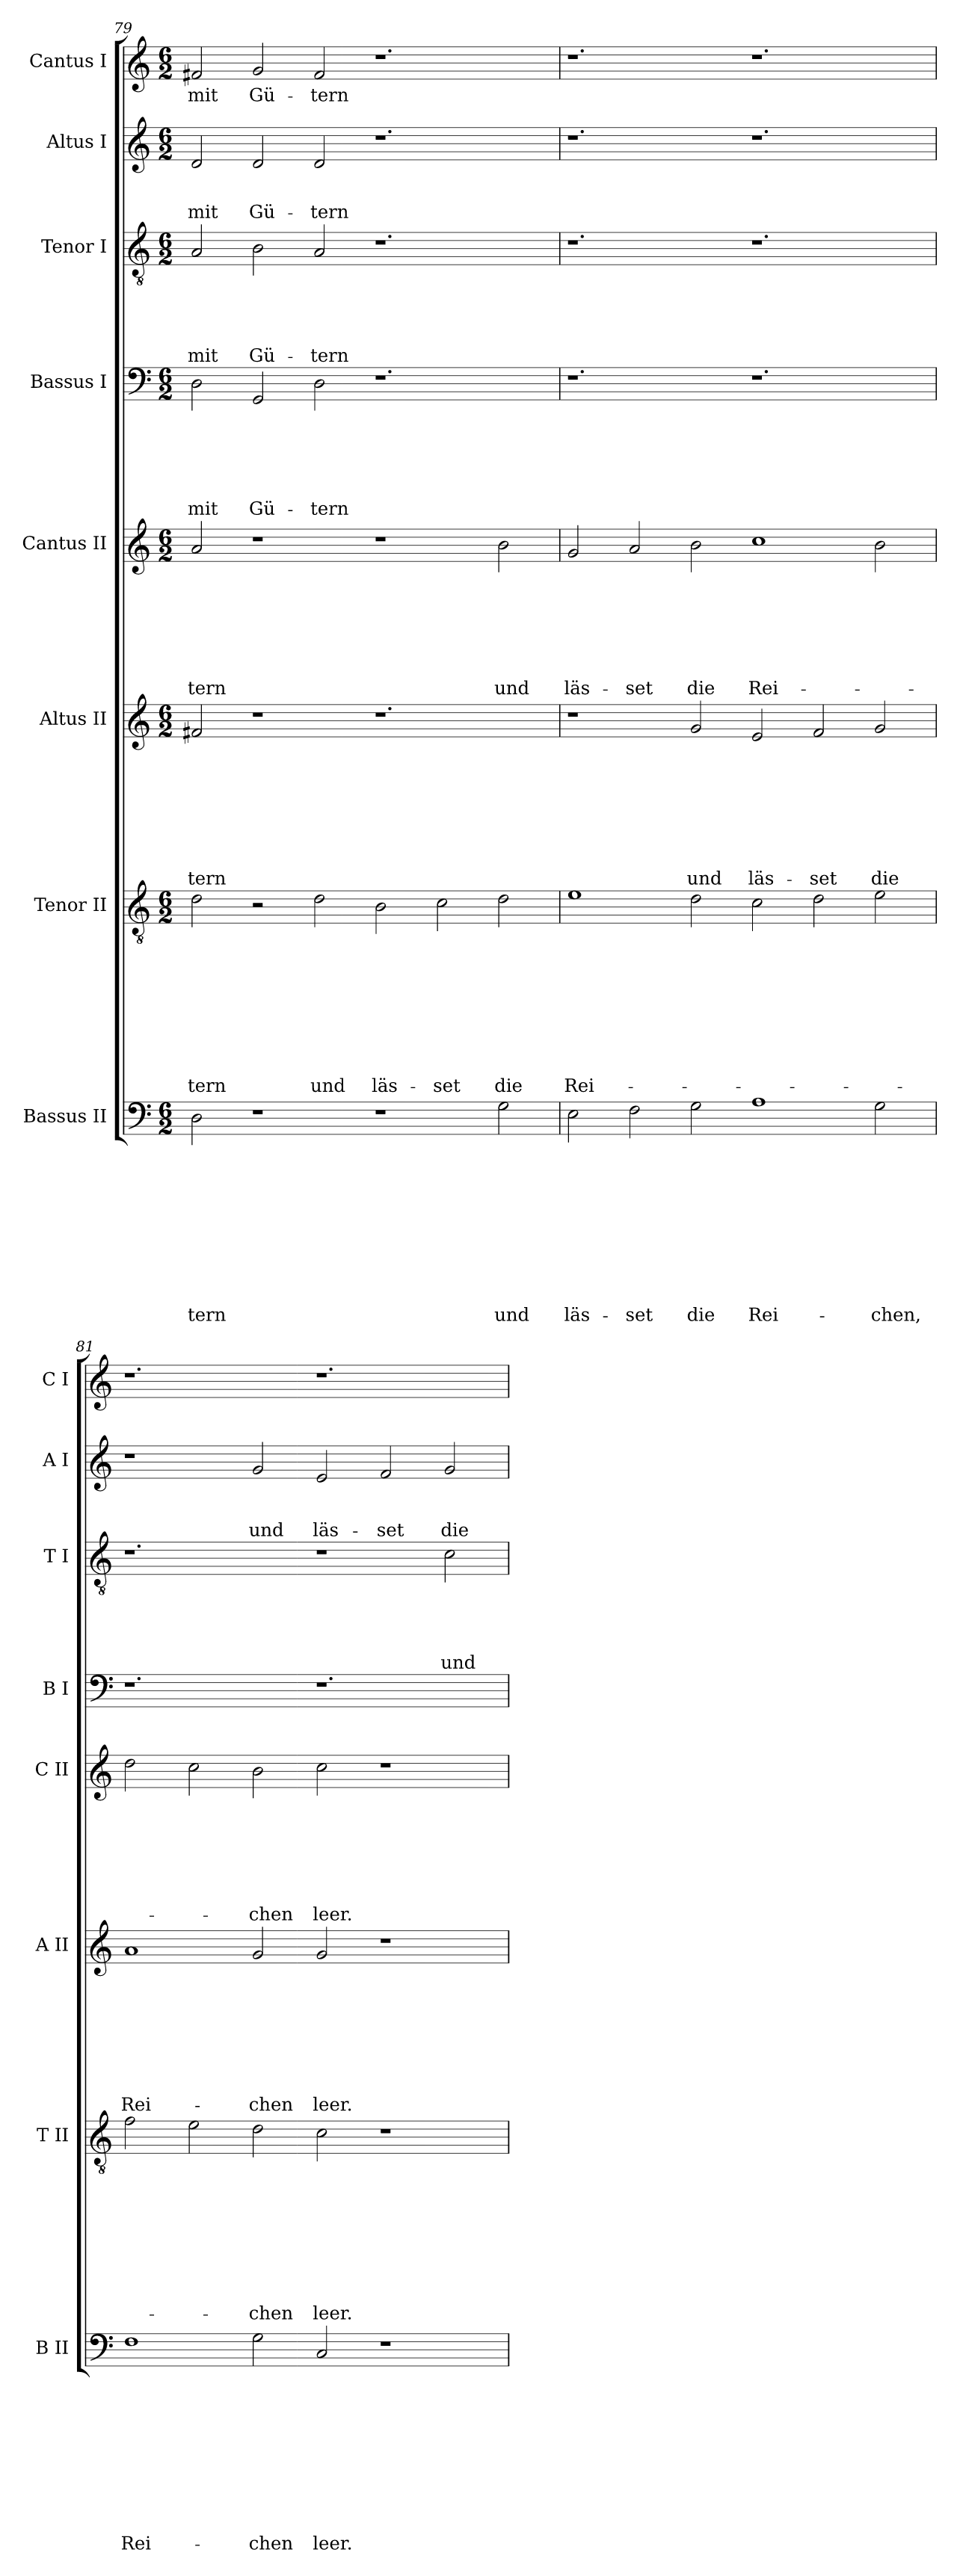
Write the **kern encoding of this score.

**kern	**text	**text	**text	**text	**text	**text	**text	**text	**text	**text	**kern	**text	**text	**text	**text	**text	**text	**text	**text	**text	**kern	**text	**text	**text	**text	**text	**text	**text	**text	**kern	**text	**text	**text	**text	**text	**text	**text	**kern	**text	**text	**text	**text	**text	**text	**kern	**text	**text	**text	**text	**text	**kern	**text	**text	**text	**kern	**text
*part8	*part8	*part8	*part8	*part8	*part8	*part8	*part8	*part8	*part8	*part8	*part7	*part7	*part7	*part7	*part7	*part7	*part7	*part7	*part7	*part7	*part6	*part6	*part6	*part6	*part6	*part6	*part6	*part6	*part6	*part5	*part5	*part5	*part5	*part5	*part5	*part5	*part5	*part4	*part4	*part4	*part4	*part4	*part4	*part4	*part3	*part3	*part3	*part3	*part3	*part3	*part2	*part2	*part2	*part2	*part1	*part1
*staff8	*staff8	*staff8	*staff8	*staff8	*staff8	*staff8	*staff8	*staff8	*staff8	*staff8	*staff7	*staff7	*staff7	*staff7	*staff7	*staff7	*staff7	*staff7	*staff7	*staff7	*staff6	*staff6	*staff6	*staff6	*staff6	*staff6	*staff6	*staff6	*staff6	*staff5	*staff5	*staff5	*staff5	*staff5	*staff5	*staff5	*staff5	*staff4	*staff4	*staff4	*staff4	*staff4	*staff4	*staff4	*staff3	*staff3	*staff3	*staff3	*staff3	*staff3	*staff2	*staff2	*staff2	*staff2	*staff1	*staff1
*I"Bassus II	*	*	*	*	*	*	*	*	*	*	*I"Tenor II	*	*	*	*	*	*	*	*	*	*I"Altus II	*	*	*	*	*	*	*	*	*I"Cantus II	*	*	*	*	*	*	*	*I"Bassus I	*	*	*	*	*	*	*I"Tenor I	*	*	*	*	*	*I"Altus I	*	*	*	*I"Cantus I	*
*I'B II	*	*	*	*	*	*	*	*	*	*	*I'T II	*	*	*	*	*	*	*	*	*	*I'A II	*	*	*	*	*	*	*	*	*I'C II	*	*	*	*	*	*	*	*I'B I	*	*	*	*	*	*	*I'T I	*	*	*	*	*	*I'A I	*	*	*	*I'C I	*
*clefF4	*	*	*	*	*	*	*	*	*	*	*clefGv2	*	*	*	*	*	*	*	*	*	*clefG2	*	*	*	*	*	*	*	*	*clefG2	*	*	*	*	*	*	*	*clefF4	*	*	*	*	*	*	*clefGv2	*	*	*	*	*	*clefG2	*	*	*	*clefG2	*
*k[]	*	*	*	*	*	*	*	*	*	*	*k[]	*	*	*	*	*	*	*	*	*	*k[]	*	*	*	*	*	*	*	*	*k[]	*	*	*	*	*	*	*	*k[]	*	*	*	*	*	*	*k[]	*	*	*	*	*	*k[]	*	*	*	*k[]	*
*C:	*	*	*	*	*	*	*	*	*	*	*C:	*	*	*	*	*	*	*	*	*	*C:	*	*	*	*	*	*	*	*	*C:	*	*	*	*	*	*	*	*C:	*	*	*	*	*	*	*C:	*	*	*	*	*	*C:	*	*	*	*C:	*
*M6/2	*	*	*	*	*	*	*	*	*	*	*M6/2	*	*	*	*	*	*	*	*	*	*M6/2	*	*	*	*	*	*	*	*	*M6/2	*	*	*	*	*	*	*	*M6/2	*	*	*	*	*	*	*M6/2	*	*	*	*	*	*M6/2	*	*	*	*M6/2	*
=79	=79	=79	=79	=79	=79	=79	=79	=79	=79	=79	=79	=79	=79	=79	=79	=79	=79	=79	=79	=79	=79	=79	=79	=79	=79	=79	=79	=79	=79	=79	=79	=79	=79	=79	=79	=79	=79	=79	=79	=79	=79	=79	=79	=79	=79	=79	=79	=79	=79	=79	=79	=79	=79	=79	=79	=79
!	!	!	!	!	!	!	!	!	!	!LO:LY:b	!	!	!	!	!	!	!	!	!	!LO:LY:b	!	!	!	!	!	!	!	!	!LO:LY:b	!	!	!	!	!	!	!	!LO:LY:b	!	!	!	!	!	!	!LO:LY:b	!	!	!	!	!	!LO:LY:b	!	!	!	!LO:LY:b	!	!LO:LY:b
2D\	.	.	.	.	.	.	.	.	.	-tern	2d\	.	.	.	.	.	.	.	.	-tern	2f#X/	.	.	.	.	.	.	.	-tern	2a/	.	.	.	.	.	.	-tern	2D\	.	.	.	.	.	mit	2A/	.	.	.	.	mit	2d/	.	.	mit	2f#X/	mit
!	!	!	!	!	!	!	!	!	!	!	!	!	!	!	!	!	!	!	!	!	!	!	!	!	!	!	!	!	!	!	!	!	!	!	!	!	!	!	!	!	!	!	!	!LO:LY:b	!	!	!	!	!	!LO:LY:b	!	!	!	!LO:LY:b	!	!LO:LY:b
1r	.	.	.	.	.	.	.	.	.	.	2r	.	.	.	.	.	.	.	.	.	1r	.	.	.	.	.	.	.	.	1r	.	.	.	.	.	.	.	2GG/	.	.	.	.	.	Gü-	2B\	.	.	.	.	Gü-	2d/	.	.	Gü-	2g/	Gü-
!	!	!	!	!	!	!	!	!	!	!	!	!	!	!	!	!	!	!	!	!LO:LY:b	!	!	!	!	!	!	!	!	!	!	!	!	!	!	!	!	!	!	!	!	!	!	!	!LO:LY:b	!	!	!	!	!	!LO:LY:b	!	!	!	!LO:LY:b	!	!LO:LY:b
.	.	.	.	.	.	.	.	.	.	.	2d\	.	.	.	.	.	.	.	.	und	.	.	.	.	.	.	.	.	.	.	.	.	.	.	.	.	.	2D\	.	.	.	.	.	-tern	2A/	.	.	.	.	-tern	2d/	.	.	-tern	2f#/	-tern
!	!	!	!	!	!	!	!	!	!	!	!	!	!	!	!	!	!	!	!	!LO:LY:b	!	!	!	!	!	!	!	!	!	!	!	!	!	!	!	!	!	!	!	!	!	!	!	!	!	!	!	!	!	!	!	!	!	!	!	!
1r	.	.	.	.	.	.	.	.	.	.	2B\	.	.	.	.	.	.	.	.	läs-	1.r	.	.	.	.	.	.	.	.	1r	.	.	.	.	.	.	.	1.r	.	.	.	.	.	.	1.r	.	.	.	.	.	1.r	.	.	.	1.r	.
!	!	!	!	!	!	!	!	!	!	!	!	!	!	!	!	!	!	!	!	!LO:LY:b	!	!	!	!	!	!	!	!	!	!	!	!	!	!	!	!	!	!	!	!	!	!	!	!	!	!	!	!	!	!	!	!	!	!	!	!
.	.	.	.	.	.	.	.	.	.	.	2c\	.	.	.	.	.	.	.	.	-set	.	.	.	.	.	.	.	.	.	.	.	.	.	.	.	.	.	.	.	.	.	.	.	.	.	.	.	.	.	.	.	.	.	.	.	.
!	!	!	!	!	!	!	!	!	!	!LO:LY:b	!	!	!	!	!	!	!	!	!	!LO:LY:b	!	!	!	!	!	!	!	!	!	!	!	!	!	!	!	!	!LO:LY:b	!	!	!	!	!	!	!	!	!	!	!	!	!	!	!	!	!	!	!
2G\	.	.	.	.	.	.	.	.	.	und	2d\	.	.	.	.	.	.	.	.	die	.	.	.	.	.	.	.	.	.	2b\	.	.	.	.	.	.	und	.	.	.	.	.	.	.	.	.	.	.	.	.	.	.	.	.	.	.
=80	=80	=80	=80	=80	=80	=80	=80	=80	=80	=80	=80	=80	=80	=80	=80	=80	=80	=80	=80	=80	=80	=80	=80	=80	=80	=80	=80	=80	=80	=80	=80	=80	=80	=80	=80	=80	=80	=80	=80	=80	=80	=80	=80	=80	=80	=80	=80	=80	=80	=80	=80	=80	=80	=80	=80	=80
!	!	!	!	!	!	!	!	!	!	!LO:LY:b	!	!	!	!	!	!	!	!	!	!LO:LY:b	!	!	!	!	!	!	!	!	!	!	!	!	!	!	!	!	!LO:LY:b	!	!	!	!	!	!	!	!	!	!	!	!	!	!	!	!	!	!	!
2E\	.	.	.	.	.	.	.	.	.	läs-	1e	.	.	.	.	.	.	.	.	Rei-	1r	.	.	.	.	.	.	.	.	2g/	.	.	.	.	.	.	läs-	1.r	.	.	.	.	.	.	1.r	.	.	.	.	.	1.r	.	.	.	1.r	.
!	!	!	!	!	!	!	!	!	!	!LO:LY:b	!	!	!	!	!	!	!	!	!	!	!	!	!	!	!	!	!	!	!	!	!	!	!	!	!	!	!LO:LY:b	!	!	!	!	!	!	!	!	!	!	!	!	!	!	!	!	!	!	!
2F\	.	.	.	.	.	.	.	.	.	-set	.	.	.	.	.	.	.	.	.	.	.	.	.	.	.	.	.	.	.	2a/	.	.	.	.	.	.	-set	.	.	.	.	.	.	.	.	.	.	.	.	.	.	.	.	.	.	.
!	!	!	!	!	!	!	!	!	!	!LO:LY:b	!	!	!	!	!	!	!	!	!	!	!	!	!	!	!	!	!	!	!LO:LY:b	!	!	!	!	!	!	!	!LO:LY:b	!	!	!	!	!	!	!	!	!	!	!	!	!	!	!	!	!	!	!
2G\	.	.	.	.	.	.	.	.	.	die	2d\	.	.	.	.	.	.	.	.	.	2g/	.	.	.	.	.	.	.	und	2b\	.	.	.	.	.	.	die	.	.	.	.	.	.	.	.	.	.	.	.	.	.	.	.	.	.	.
!	!	!	!	!	!	!	!	!	!	!LO:LY:b	!	!	!	!	!	!	!	!	!	!	!	!	!	!	!	!	!	!	!LO:LY:b	!	!	!	!	!	!	!	!LO:LY:b	!	!	!	!	!	!	!	!	!	!	!	!	!	!	!	!	!	!	!
1A	.	.	.	.	.	.	.	.	.	Rei-	2c\	.	.	.	.	.	.	.	.	.	2e/	.	.	.	.	.	.	.	läs-	1cc	.	.	.	.	.	.	Rei-	1.r	.	.	.	.	.	.	1.r	.	.	.	.	.	1.r	.	.	.	1.r	.
!	!	!	!	!	!	!	!	!	!	!	!	!	!	!	!	!	!	!	!	!	!	!	!	!	!	!	!	!	!LO:LY:b	!	!	!	!	!	!	!	!	!	!	!	!	!	!	!	!	!	!	!	!	!	!	!	!	!	!	!
.	.	.	.	.	.	.	.	.	.	.	2d\	.	.	.	.	.	.	.	.	.	2f/	.	.	.	.	.	.	.	-set	.	.	.	.	.	.	.	.	.	.	.	.	.	.	.	.	.	.	.	.	.	.	.	.	.	.	.
!	!	!	!	!	!	!	!	!	!	!LO:LY:b	!	!	!	!	!	!	!	!	!	!	!	!	!	!	!	!	!	!	!LO:LY:b	!	!	!	!	!	!	!	!	!	!	!	!	!	!	!	!	!	!	!	!	!	!	!	!	!	!	!
2G\	.	.	.	.	.	.	.	.	.	-chen,	2e\	.	.	.	.	.	.	.	.	.	2g/	.	.	.	.	.	.	.	die	2b\	.	.	.	.	.	.	.	.	.	.	.	.	.	.	.	.	.	.	.	.	.	.	.	.	.	.
!!LO:PB:g=z
=81	=81	=81	=81	=81	=81	=81	=81	=81	=81	=81	=81	=81	=81	=81	=81	=81	=81	=81	=81	=81	=81	=81	=81	=81	=81	=81	=81	=81	=81	=81	=81	=81	=81	=81	=81	=81	=81	=81	=81	=81	=81	=81	=81	=81	=81	=81	=81	=81	=81	=81	=81	=81	=81	=81	=81	=81
!	!	!	!	!	!	!	!	!	!	!LO:LY:b	!	!	!	!	!	!	!	!	!	!	!	!	!	!	!	!	!	!	!LO:LY:b	!	!	!	!	!	!	!	!	!	!	!	!	!	!	!	!	!	!	!	!	!	!	!	!	!	!	!
1F	.	.	.	.	.	.	.	.	.	Rei-	2f\	.	.	.	.	.	.	.	.	.	1a	.	.	.	.	.	.	.	Rei-	2dd\	.	.	.	.	.	.	.	1.r	.	.	.	.	.	.	1.r	.	.	.	.	.	1r	.	.	.	1.r	.
.	.	.	.	.	.	.	.	.	.	.	2e\	.	.	.	.	.	.	.	.	.	.	.	.	.	.	.	.	.	.	2cc\	.	.	.	.	.	.	.	.	.	.	.	.	.	.	.	.	.	.	.	.	.	.	.	.	.	.
!	!	!	!	!	!	!	!	!	!	!LO:LY:b	!	!	!	!	!	!	!	!	!	!LO:LY:b	!	!	!	!	!	!	!	!	!LO:LY:b	!	!	!	!	!	!	!	!LO:LY:b	!	!	!	!	!	!	!	!	!	!	!	!	!	!	!	!	!LO:LY:b	!	!
2G\	.	.	.	.	.	.	.	.	.	-chen	2d\	.	.	.	.	.	.	.	.	-chen	2g/	.	.	.	.	.	.	.	-chen	2b\	.	.	.	.	.	.	-chen	.	.	.	.	.	.	.	.	.	.	.	.	.	2g/	.	.	und	.	.
!	!	!	!	!	!	!	!	!	!	!LO:LY:b	!	!	!	!	!	!	!	!	!	!LO:LY:b	!	!	!	!	!	!	!	!	!LO:LY:b	!	!	!	!	!	!	!	!LO:LY:b	!	!	!	!	!	!	!	!	!	!	!	!	!	!	!	!	!LO:LY:b	!	!
2C/	.	.	.	.	.	.	.	.	.	leer.	2c\	.	.	.	.	.	.	.	.	leer.	2g/	.	.	.	.	.	.	.	leer.	2cc\	.	.	.	.	.	.	leer.	1.r	.	.	.	.	.	.	1r	.	.	.	.	.	2e/	.	.	läs-	1.r	.
!	!	!	!	!	!	!	!	!	!	!	!	!	!	!	!	!	!	!	!	!	!	!	!	!	!	!	!	!	!	!	!	!	!	!	!	!	!	!	!	!	!	!	!	!	!	!	!	!	!	!	!	!	!	!LO:LY:b	!	!
1r	.	.	.	.	.	.	.	.	.	.	1r	.	.	.	.	.	.	.	.	.	1r	.	.	.	.	.	.	.	.	1r	.	.	.	.	.	.	.	.	.	.	.	.	.	.	.	.	.	.	.	.	2f/	.	.	-set	.	.
!	!	!	!	!	!	!	!	!	!	!	!	!	!	!	!	!	!	!	!	!	!	!	!	!	!	!	!	!	!	!	!	!	!	!	!	!	!	!	!	!	!	!	!	!	!	!	!	!	!	!LO:LY:b	!	!	!	!LO:LY:b	!	!
.	.	.	.	.	.	.	.	.	.	.	.	.	.	.	.	.	.	.	.	.	.	.	.	.	.	.	.	.	.	.	.	.	.	.	.	.	.	.	.	.	.	.	.	.	2c\	.	.	.	.	und	2g/	.	.	die	.	.
=	=	=	=	=	=	=	=	=	=	=	=	=	=	=	=	=	=	=	=	=	=	=	=	=	=	=	=	=	=	=	=	=	=	=	=	=	=	=	=	=	=	=	=	=	=	=	=	=	=	=	=	=	=	=	=	=
*-	*-	*-	*-	*-	*-	*-	*-	*-	*-	*-	*-	*-	*-	*-	*-	*-	*-	*-	*-	*-	*-	*-	*-	*-	*-	*-	*-	*-	*-	*-	*-	*-	*-	*-	*-	*-	*-	*-	*-	*-	*-	*-	*-	*-	*-	*-	*-	*-	*-	*-	*-	*-	*-	*-	*-	*-
